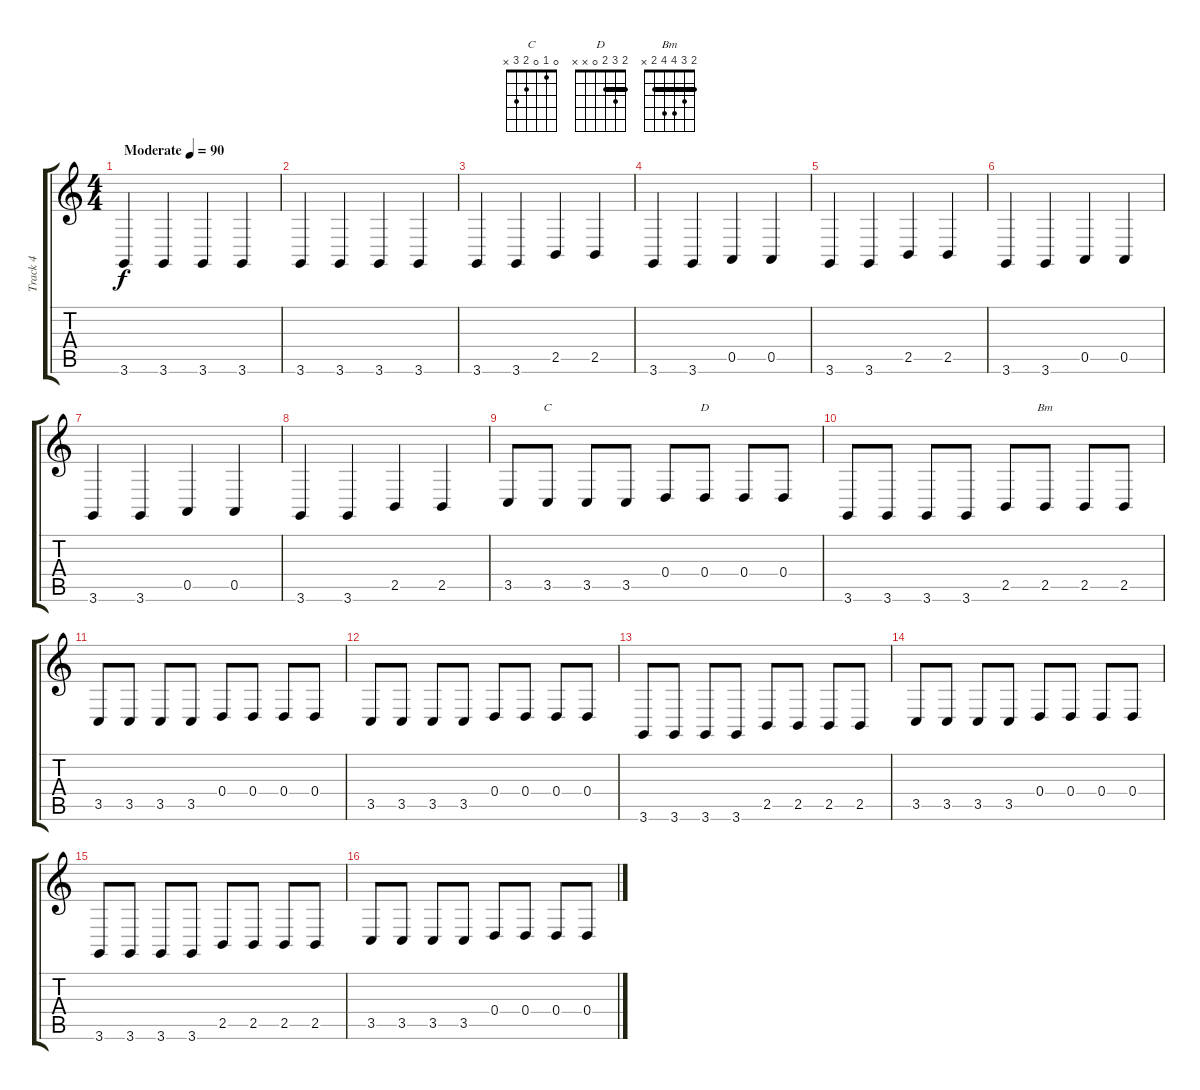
\track ("Track 4" "Track 4") {instrument pad5bowed}
\staff {score tabs}
\tuning (E4 B3 G3 D3 A2 E2) {hide}
\chord ("C" 0 1 0 2 3 x)
\chord ("D" 2 3 2 0 x x) {barre 2}
\chord ("Bm" 2 3 4 4 2 x) {barre 2}
\ts (4 4)
\tempo (90 "Moderate")
\clef g2
\ks c
3.6.4{dy f instrument pad5bowed} 3.6.4 3.6.4 3.6.4 |
3.6.4 3.6.4 3.6.4 3.6.4 |
3.6.4 3.6.4 2.5.4 2.5.4 |
3.6.4 3.6.4 0.5.4 0.5.4 |
3.6.4 3.6.4 2.5.4 2.5.4 |
3.6.4 3.6.4 0.5.4 0.5.4 |
3.6.4 3.6.4 0.5.4 0.5.4 |
3.6.4 3.6.4 2.5.4 2.5.4 |
3.5.8 3.5.8{ch "C"} 3.5.8 3.5.8 0.4.8 0.4.8{ch "D"} 0.4.8 0.4.8 |
3.6.8 3.6.8 3.6.8 3.6.8 2.5.8 2.5.8{ch "Bm"} 2.5.8 2.5.8 |
3.5.8 3.5.8 3.5.8 3.5.8 0.4.8 0.4.8 0.4.8 0.4.8 |
3.5.8 3.5.8 3.5.8 3.5.8 0.4.8 0.4.8 0.4.8 0.4.8 |
3.6.8 3.6.8 3.6.8 3.6.8 2.5.8 2.5.8 2.5.8 2.5.8 |
3.5.8 3.5.8 3.5.8 3.5.8 0.4.8 0.4.8 0.4.8 0.4.8 |
3.6.8 3.6.8 3.6.8 3.6.8 2.5.8 2.5.8 2.5.8 2.5.8 |
3.5.8 3.5.8 3.5.8 3.5.8 0.4.8 0.4.8 0.4.8 0.4.8
